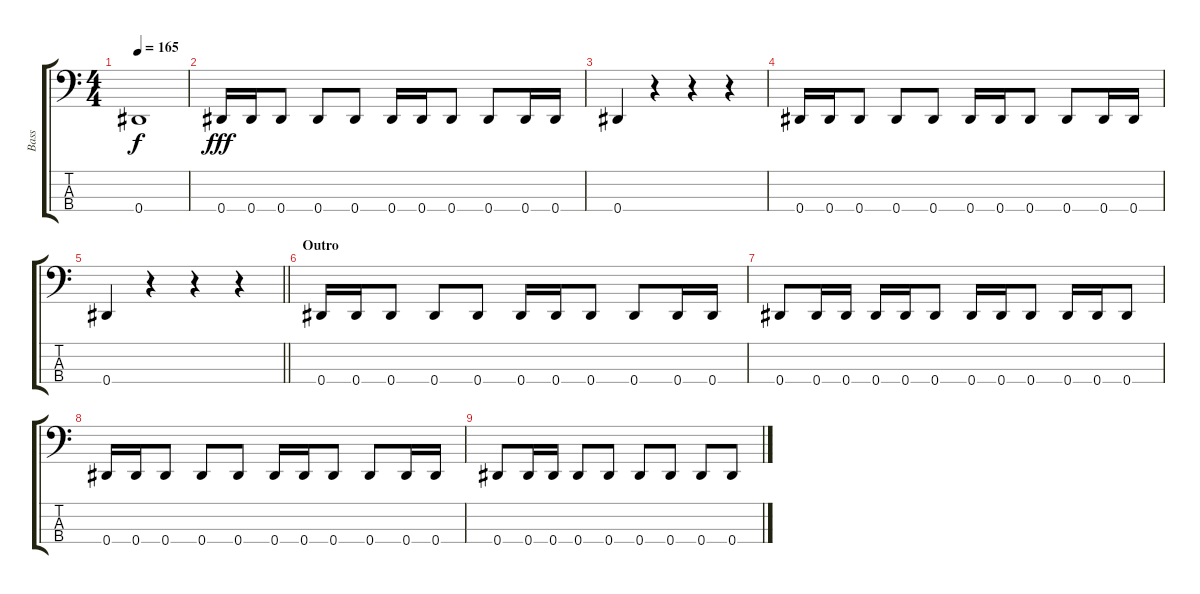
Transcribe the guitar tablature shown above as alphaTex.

\track ("Bass" "Bass") {instrument electricbassfinger}
\staff {score tabs}
\tuning (Gb2 Db2 Ab1 Eb1) {hide}
\ts (4 4)
\tempo 165
\clef f4
\ks c
0.4.1{dy f} |
0.4.16{dy fff} 0.4.16 0.4.8 0.4.8 0.4.8 0.4.16 0.4.16 0.4.8 0.4.8 0.4.16 0.4.16 |
0.4.4 r.4 r.4 r.4 |
0.4.16 0.4.16 0.4.8 0.4.8 0.4.8 0.4.16 0.4.16 0.4.8 0.4.8 0.4.16 0.4.16 |
\barLineRight lightlight
0.4.4 r.4 r.4 r.4 |
\section ("" "Outro")
0.4.16 0.4.16 0.4.8 0.4.8 0.4.8 0.4.16 0.4.16 0.4.8 0.4.8 0.4.16 0.4.16 |
0.4.8 0.4.16 0.4.16 0.4.16 0.4.16 0.4.8 0.4.16 0.4.16 0.4.8 0.4.16 0.4.16 0.4.8 |
0.4.16 0.4.16 0.4.8 0.4.8 0.4.8 0.4.16 0.4.16 0.4.8 0.4.8 0.4.16 0.4.16 |
0.4.8 0.4.16 0.4.16 0.4.8 0.4.8 0.4.8 0.4.8 0.4.8 0.4.8
